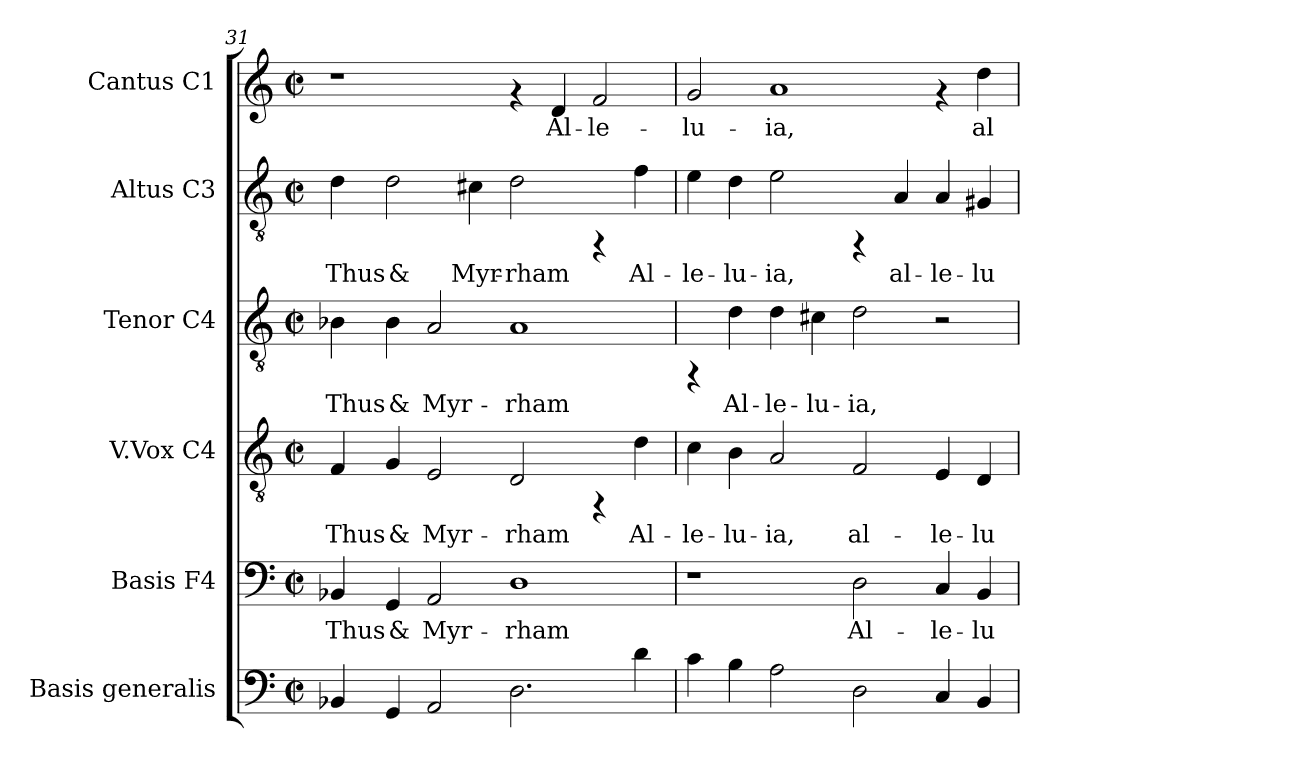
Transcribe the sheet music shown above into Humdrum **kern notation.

**kern	**kern	**text	**kern	**text	**kern	**text	**kern	**text	**kern	**text
*part6	*part5	*part5	*part4	*part4	*part3	*part3	*part2	*part2	*part1	*part1
*staff6	*staff5	*staff5	*staff4	*staff4	*staff3	*staff3	*staff2	*staff2	*staff1	*staff1
*I"Basis  generalis	*I"Basis  F4	*	*I"V.Vox  C4	*	*I"Tenor  C4	*	*I"Altus  C3	*	*I"Cantus  C1	*
*	*I'B	*	*	*	*I'T	*	*I'A	*	*I'C	*
*clefF4	*clefF4	*	*clefGv2	*	*clefGv2	*	*clefGv2	*	*clefG2	*
*k[]	*k[]	*	*k[]	*	*k[]	*	*k[]	*	*k[]	*
*C:	*C:	*	*C:	*	*C:	*	*C:	*	*C:	*
*M2/2	*M2/2	*	*M2/2	*	*M2/2	*	*M2/2	*	*M2/2	*
*met(c|)	*met(c|)	*	*met(c|)	*	*met(c|)	*	*met(c|)	*	*met(c|)	*
=31	=31	=31	=31	=31	=31	=31	=31	=31	=31	=31
!	!	!LO:LY:b:cj	!	!LO:LY:b:cj	!	!LO:LY:b:cj	!	!LO:LY:b:cj	!	!
4BB-X/	4BB-X/	Thus	4F/	Thus	4B-X\	Thus	4d\	Thus	1r	.
!	!	!LO:LY:b:cj	!	!LO:LY:b:cj	!	!LO:LY:b:cj	!	!LO:LY:b:cj	!	!
4GG/	4GG/	&	4G/	&	4B-\	&	2d\	&	.	.
!	!	!LO:LY:b:cj	!	!LO:LY:b:cj	!	!LO:LY:b:cj	!	!	!	!
2AA/	2AA/	Myr-	2E/	Myr-	2A/	Myr-	.	.	.	.
!	!	!	!	!	!	!	!	!LO:LY:b:cj	!	!
.	.	.	.	.	.	.	4c#X\	Myr-	.	.
!	!	!LO:LY:b:cj	!	!LO:LY:b:cj	!	!LO:LY:b:cj	!	!LO:LY:b:cj	!	!
2.D\	1D	-rham	2D/	-rham	1A	-rham	2d\	-rham	4rf	.
!	!	!	!	!	!	!	!	!	!	!LO:LY:b:cj
.	.	.	.	.	.	.	.	.	4d/	Al-
!	!	!	!	!	!	!	!	!	!	!LO:LY:b:cj
.	.	.	4rFF	.	.	.	4rFF	.	2f/	-le-
!	!	!	!	!LO:LY:b:cj	!	!	!	!LO:LY:b:cj	!	!
4d\	.	.	4d\	Al-	.	.	4f\	Al-	.	.
=32	=32	=32	=32	=32	=32	=32	=32	=32	=32	=32
!	!	!	!	!LO:LY:b:cj	!	!	!	!LO:LY:b:cj	!	!LO:LY:b:cj
4c\	1r	.	4c\	-le-	4rFF	.	4e\	-le-	2g/	-lu-
!	!	!	!	!LO:LY:b:cj	!	!LO:LY:b:cj	!	!LO:LY:b:cj	!	!
4B\	.	.	4B\	-lu-	4d\	Al-	4d\	-lu-	.	.
!	!	!	!	!LO:LY:b:cj	!	!LO:LY:b:cj	!	!LO:LY:b:cj	!	!LO:LY:b:cj
2A\	.	.	2A/	-ia,	4d\	-le-	2e\	-ia,	1a	-ia,
!	!	!	!	!	!	!LO:LY:b:cj	!	!	!	!
.	.	.	.	.	4c#X\	-lu-	.	.	.	.
!	!	!LO:LY:b:cj	!	!LO:LY:b:cj	!	!LO:LY:b:cj	!	!	!	!
2D\	2D\	Al-	2F/	al-	2d\	-ia,	4rFF	.	.	.
!	!	!	!	!	!	!	!	!LO:LY:b:cj	!	!
.	.	.	.	.	.	.	4A/	al-	.	.
!	!	!LO:LY:b:cj	!	!LO:LY:b:cj	!	!	!	!LO:LY:b:cj	!	!
4C/	4C/	-le-	4E/	-le-	2r	.	4A/	-le-	4rf	.
!	!	!LO:LY:b:cj	!	!LO:LY:b:cj	!	!	!	!LO:LY:b:cj	!	!LO:LY:b:cj
4BB/	4BB/	-lu-	4D/	-lu-	.	.	4G#X/	-lu-	4dd\	al-
=	=	=	=	=	=	=	=	=	=	=
*-	*-	*-	*-	*-	*-	*-	*-	*-	*-	*-
